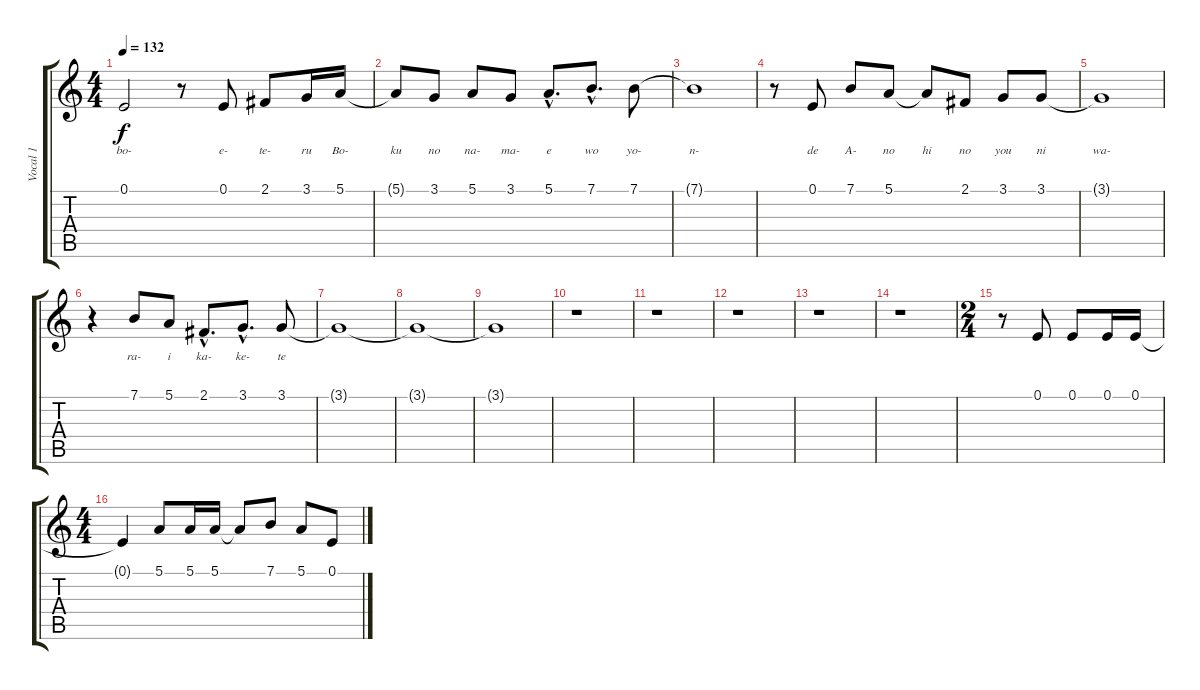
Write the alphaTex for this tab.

\track ("Vocal 1" "Vocal 1") {instrument ocarina}
\staff {score tabs}
\tuning (E4 B3 G3 D3 A2 E2) {hide}
\ts (4 4)
\tempo 132
\clef g2
\ks c
0.1{t}.2{lyrics (0 "bo-") lyrics (1 "") lyrics (2 "") lyrics (3 "") lyrics (4 "") dy f} r.8 0.1.8{lyrics (0 "e-") lyrics (1 "") lyrics (2 "") lyrics (3 "") lyrics (4 "")} 2.1.8{lyrics (0 "te-") lyrics (1 "") lyrics (2 "") lyrics (3 "") lyrics (4 "")} 3.1.16{lyrics (0 "ru") lyrics (1 "") lyrics (2 "") lyrics (3 "") lyrics (4 "")} 5.1.16{lyrics (0 "Bo-") lyrics (1 "") lyrics (2 "") lyrics (3 "") lyrics (4 "")} |
5.1{t}.8{lyrics (0 "ku") lyrics (1 "") lyrics (2 "") lyrics (3 "") lyrics (4 "")} 3.1.8{lyrics (0 "no") lyrics (1 "") lyrics (2 "") lyrics (3 "") lyrics (4 "")} 5.1.8{lyrics (0 "na-") lyrics (1 "") lyrics (2 "") lyrics (3 "") lyrics (4 "")} 3.1.8{lyrics (0 "ma-") lyrics (1 "") lyrics (2 "") lyrics (3 "") lyrics (4 "")} 5.1{hac}.8{d lyrics (0 "e") lyrics (1 "") lyrics (2 "") lyrics (3 "") lyrics (4 "")} 7.1{hac}.8{d lyrics (0 "wo") lyrics (1 "") lyrics (2 "") lyrics (3 "") lyrics (4 "")} 7.1.8{lyrics (0 "yo-") lyrics (1 "") lyrics (2 "") lyrics (3 "") lyrics (4 "")} |
7.1{t}.1{lyrics (0 "n-") lyrics (1 "") lyrics (2 "") lyrics (3 "") lyrics (4 "")} |
r.8 0.1.8{lyrics (0 "de") lyrics (1 "") lyrics (2 "") lyrics (3 "") lyrics (4 "")} 7.1.8{lyrics (0 "A-") lyrics (1 "") lyrics (2 "") lyrics (3 "") lyrics (4 "")} 5.1.8{lyrics (0 "no") lyrics (1 "") lyrics (2 "") lyrics (3 "") lyrics (4 "")} 5.1{t}.8{lyrics (0 "hi") lyrics (1 "") lyrics (2 "") lyrics (3 "") lyrics (4 "")} 2.1.8{lyrics (0 "no") lyrics (1 "") lyrics (2 "") lyrics (3 "") lyrics (4 "")} 3.1.8{lyrics (0 "you") lyrics (1 "") lyrics (2 "") lyrics (3 "") lyrics (4 "")} 3.1.8{lyrics (0 "ni") lyrics (1 "") lyrics (2 "") lyrics (3 "") lyrics (4 "")} |
3.1{t}.1{lyrics (0 "wa-") lyrics (1 "") lyrics (2 "") lyrics (3 "") lyrics (4 "")} |
r.4 7.1.8{lyrics (0 "ra-") lyrics (1 "") lyrics (2 "") lyrics (3 "") lyrics (4 "")} 5.1.8{lyrics (0 "i") lyrics (1 "") lyrics (2 "") lyrics (3 "") lyrics (4 "")} 2.1{hac}.8{d lyrics (0 "ka-") lyrics (1 "") lyrics (2 "") lyrics (3 "") lyrics (4 "")} 3.1{hac}.8{d lyrics (0 "ke-") lyrics (1 "") lyrics (2 "") lyrics (3 "") lyrics (4 "")} 3.1.8{lyrics (0 "te") lyrics (1 "") lyrics (2 "") lyrics (3 "") lyrics (4 "")} |
3.1{t}.1 |
3.1{t}.1 |
3.1{t}.1{volume 0} |
r.1 |
r.1 |
r.1 |
r.1 |
r.1 |
\ts (2 4)
r.8 0.1.8{volume 13} 0.1.8 0.1.16 0.1.16 |
\ts (4 4)
0.1{t}.4 5.1.8 5.1.16 5.1.16 5.1{t}.8 7.1.8 5.1.8 0.1.8
